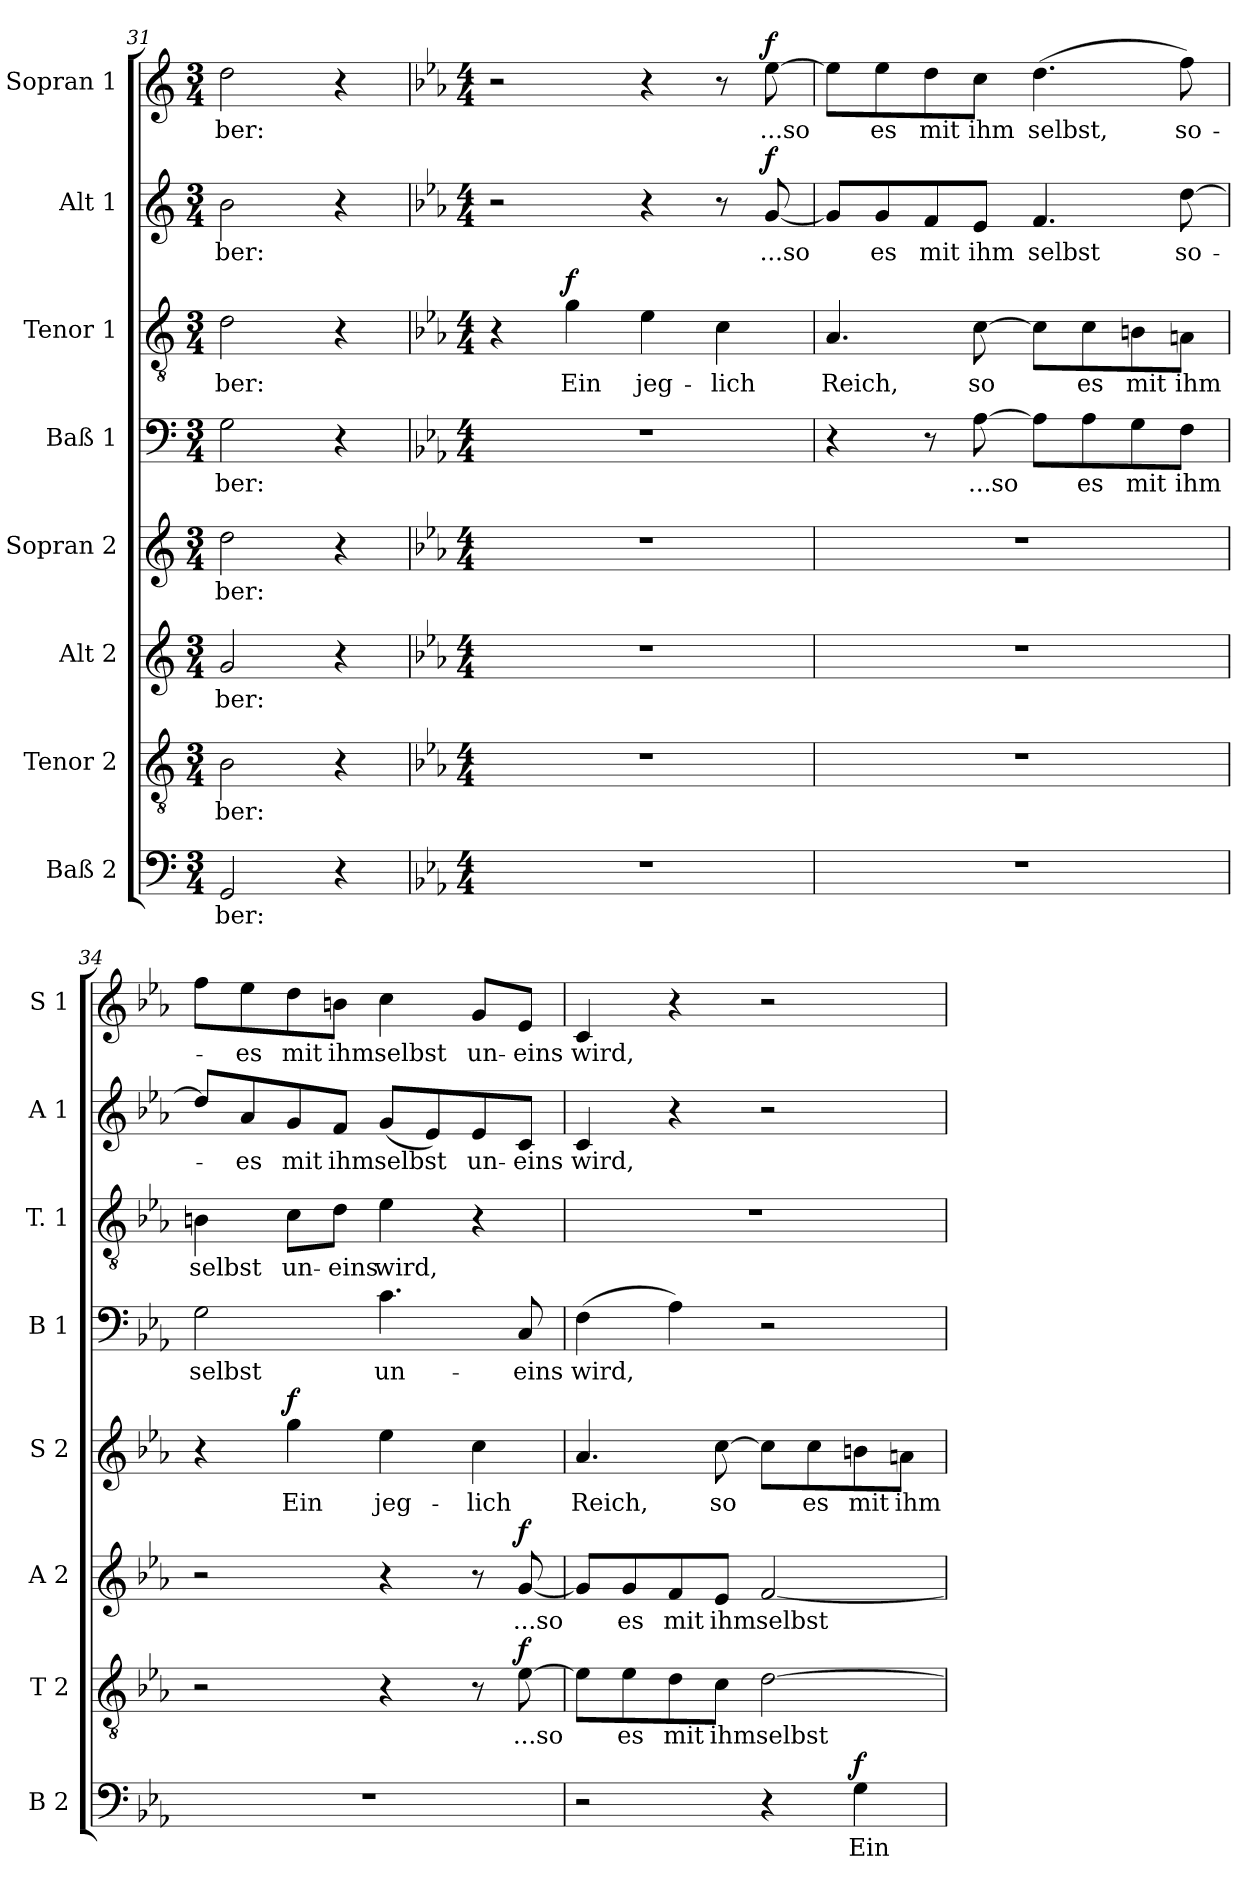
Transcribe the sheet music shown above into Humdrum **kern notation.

**kern	**text	**dynam	**kern	**text	**dynam	**kern	**text	**dynam	**kern	**text	**dynam	**kern	**text	**kern	**text	**dynam	**kern	**text	**dynam	**kern	**text	**dynam
*part8	*part8	*part8	*part7	*part7	*part7	*part6	*part6	*part6	*part5	*part5	*part5	*part4	*part4	*part3	*part3	*part3	*part2	*part2	*part2	*part1	*part1	*part1
*staff8	*staff8	*staff8	*staff7	*staff7	*staff7	*staff6	*staff6	*staff6	*staff5	*staff5	*staff5	*staff4	*staff4	*staff3	*staff3	*staff3	*staff2	*staff2	*staff2	*staff1	*staff1	*staff1
*I"Baß 2	*	*	*I"Tenor 2	*	*	*I"Alt 2	*	*	*I"Sopran 2	*	*	*I"Baß 1	*	*I"Tenor 1	*	*	*I"Alt 1	*	*	*I"Sopran 1	*	*
*I'B 2	*	*	*I'T 2	*	*	*I'A 2	*	*	*I'S 2	*	*	*I'B 1	*	*I'T. 1	*	*	*I'A 1	*	*	*I'S 1	*	*
*clefF4	*	*	*clefGv2	*	*	*clefG2	*	*	*clefG2	*	*	*clefF4	*	*clefGv2	*	*	*clefG2	*	*	*clefG2	*	*
*k[]	*	*	*k[]	*	*	*k[]	*	*	*k[]	*	*	*k[]	*	*k[]	*	*	*k[]	*	*	*k[]	*	*
*M3/4	*	*	*M3/4	*	*	*M3/4	*	*	*M3/4	*	*	*M3/4	*	*M3/4	*	*	*M3/4	*	*	*M3/4	*	*
=31	=31	=31	=31	=31	=31	=31	=31	=31	=31	=31	=31	=31	=31	=31	=31	=31	=31	=31	=31	=31	=31	=31
!	!LO:LY:b	!	!	!LO:LY:b	!	!	!LO:LY:b	!	!	!LO:LY:b	!	!	!LO:LY:b	!	!LO:LY:b	!	!	!LO:LY:b	!	!	!LO:LY:b	!
2GG/	ber:	.	2B\	ber:	.	2g/	ber:	.	2dd\	ber:	.	2G\	ber:	2d\	ber:	.	2b\	ber:	.	2dd\	ber:	.
4r	.	.	4r	.	.	4r	.	.	4r	.	.	4r	.	4r	.	.	4r	.	.	4r	.	.
=32	=32	=32	=32	=32	=32	=32	=32	=32	=32	=32	=32	=32	=32	=32	=32	=32	=32	=32	=32	=32	=32	=32
*k[b-e-a-]	*	*	*k[b-e-a-]	*	*	*k[b-e-a-]	*	*	*k[b-e-a-]	*	*	*k[b-e-a-]	*	*k[b-e-a-]	*	*	*k[b-e-a-]	*	*	*k[b-e-a-]	*	*
*M4/4	*	*	*M4/4	*	*	*M4/4	*	*	*M4/4	*	*	*M4/4	*	*M4/4	*	*	*M4/4	*	*	*M4/4	*	*
1r	.	.	1r	.	.	1r	.	.	1r	.	.	1r	.	4r	.	.	2r	.	.	2r	.	.
!	!	!	!	!	!	!	!	!	!	!	!	!	!	!	!LO:LY:b	!LO:DY:b	!	!	!	!	!	!
.	.	.	.	.	.	.	.	.	.	.	.	.	.	4g\	Ein	f	.	.	.	.	.	.
!	!	!	!	!	!	!	!	!	!	!	!	!	!	!	!LO:LY:b	!	!	!	!	!	!	!
.	.	.	.	.	.	.	.	.	.	.	.	.	.	4e-\	jeg-	.	4r	.	.	4r	.	.
!	!	!	!	!	!	!	!	!	!	!	!	!	!	!	!LO:LY:b	!	!	!	!	!	!	!
.	.	.	.	.	.	.	.	.	.	.	.	.	.	4c\	lich	.	8r	.	.	8r	.	.
!	!	!	!	!	!	!	!	!	!	!	!	!	!	!	!	!	!	!LO:LY:b	!LO:DY:b	!	!LO:LY:b	!LO:DY:b
.	.	.	.	.	.	.	.	.	.	.	.	.	.	.	.	.	[8g/	...so	f	[8ee-\	...so	f
=33	=33	=33	=33	=33	=33	=33	=33	=33	=33	=33	=33	=33	=33	=33	=33	=33	=33	=33	=33	=33	=33	=33
!	!	!	!	!	!	!	!	!	!	!	!	!	!	!	!LO:LY:b	!	!	!	!	!	!	!
1r	.	.	1r	.	.	1r	.	.	1r	.	.	4r	.	4.A-/	Reich,	.	8g/L]	.	.	8ee-\L]	.	.
!	!	!	!	!	!	!	!	!	!	!	!	!	!	!	!	!	!	!LO:LY:b	!	!	!LO:LY:b	!
.	.	.	.	.	.	.	.	.	.	.	.	.	.	.	.	.	8g/	es	.	8ee-\	es	.
!	!	!	!	!	!	!	!	!	!	!	!	!	!	!	!	!	!	!LO:LY:b	!	!	!LO:LY:b	!
.	.	.	.	.	.	.	.	.	.	.	.	8r	.	.	.	.	8f/	mit	.	8dd\	mit	.
!	!	!	!	!	!	!	!	!	!	!	!	!	!LO:LY:b	!	!LO:LY:b	!	!	!LO:LY:b	!	!	!LO:LY:b	!
.	.	.	.	.	.	.	.	.	.	.	.	[8A-\	...so	[8c\	so	.	8e-/J	ihm	.	8cc\J	ihm	.
!	!	!	!	!	!	!	!	!	!	!	!	!	!	!	!	!	!	!LO:LY:b	!	!	!LO:LY:b	!
.	.	.	.	.	.	.	.	.	.	.	.	8A-\L]	.	8c\L]	.	.	4.f/	selbst	.	(>4.dd\	selbst,	.
!	!	!	!	!	!	!	!	!	!	!	!	!	!LO:LY:b	!	!LO:LY:b	!	!	!	!	!	!	!
.	.	.	.	.	.	.	.	.	.	.	.	8A-\	es	8c\	es	.	.	.	.	.	.	.
!	!	!	!	!	!	!	!	!	!	!	!	!	!LO:LY:b	!	!LO:LY:b	!	!	!	!	!	!	!
.	.	.	.	.	.	.	.	.	.	.	.	8G\	mit	8Bn\	mit	.	.	.	.	.	.	.
!	!	!	!	!	!	!	!	!	!	!	!	!	!LO:LY:b	!	!LO:LY:b	!	!	!LO:LY:b	!	!	!LO:LY:b	!
.	.	.	.	.	.	.	.	.	.	.	.	8F\J	ihm	8An\J	ihm	.	[8dd\	so-	.	8ff\)	so-	.
!!LO:PB:g=z
=34	=34	=34	=34	=34	=34	=34	=34	=34	=34	=34	=34	=34	=34	=34	=34	=34	=34	=34	=34	=34	=34	=34
!	!	!	!	!	!	!	!	!	!	!	!	!	!LO:LY:b	!	!LO:LY:b	!	!	!	!	!	!	!
1r	.	.	2r	.	.	2r	.	.	4r	.	.	2G\	selbst	4Bn\	selbst	.	8dd/L]	.	.	8ff\L	.	.
!	!	!	!	!	!	!	!	!	!	!	!	!	!	!	!	!	!	!LO:LY:b	!	!	!LO:LY:b	!
.	.	.	.	.	.	.	.	.	.	.	.	.	.	.	.	.	8a-/	es	.	8ee-\	es	.
!	!	!	!	!	!	!	!	!	!	!LO:LY:b	!LO:DY:b	!	!	!	!LO:LY:b	!	!	!LO:LY:b	!	!	!LO:LY:b	!
.	.	.	.	.	.	.	.	.	4gg\	Ein	f	.	.	8c\L	un-	.	8g/	mit	.	8dd\	mit	.
!	!	!	!	!	!	!	!	!	!	!	!	!	!	!	!LO:LY:b	!	!	!LO:LY:b	!	!	!LO:LY:b	!
.	.	.	.	.	.	.	.	.	.	.	.	.	.	8d\J	eins	.	8f/J	ihm	.	8bn\J	ihm	.
!	!	!	!	!	!	!	!	!	!	!LO:LY:b	!	!	!LO:LY:b	!	!LO:LY:b	!	!	!LO:LY:b	!	!	!LO:LY:b	!
.	.	.	4r	.	.	4r	.	.	4ee-\	jeg-	.	4.c\	un-	4e-\	wird,	.	(<8g/L	selbst	.	4cc\	selbst	.
.	.	.	.	.	.	.	.	.	.	.	.	.	.	.	.	.	8e-/)	.	.	.	.	.
!	!	!	!	!	!	!	!	!	!	!LO:LY:b	!	!	!	!	!	!	!	!LO:LY:b	!	!	!LO:LY:b	!
.	.	.	8r	.	.	8r	.	.	4cc\	lich	.	.	.	4r	.	.	8e-/	un-	.	8g/L	un-	.
!	!	!	!	!LO:LY:b	!LO:DY:b	!	!LO:LY:b	!LO:DY:b	!	!	!	!	!LO:LY:b	!	!	!	!	!LO:LY:b	!	!	!LO:LY:b	!
.	.	.	[8e-\	...so	f	[8g/	...so	f	.	.	.	8C/	eins	.	.	.	8c/J	eins	.	8e-/J	eins	.
=35	=35	=35	=35	=35	=35	=35	=35	=35	=35	=35	=35	=35	=35	=35	=35	=35	=35	=35	=35	=35	=35	=35
!	!	!	!	!	!	!	!	!	!	!LO:LY:b	!	!	!LO:LY:b	!	!	!	!	!LO:LY:b	!	!	!LO:LY:b	!
2r	.	.	8e-\L]	.	.	8g/L]	.	.	4.a-/	Reich,	.	(>4F\	wird,	1r	.	.	4c/	wird,	.	4c/	wird,	.
!	!	!	!	!LO:LY:b	!	!	!LO:LY:b	!	!	!	!	!	!	!	!	!	!	!	!	!	!	!
.	.	.	8e-\	es	.	8g/	es	.	.	.	.	.	.	.	.	.	.	.	.	.	.	.
!	!	!	!	!LO:LY:b	!	!	!LO:LY:b	!	!	!	!	!	!	!	!	!	!	!	!	!	!	!
.	.	.	8d\	mit	.	8f/	mit	.	.	.	.	4A-\)	.	.	.	.	4r	.	.	4r	.	.
!	!	!	!	!LO:LY:b	!	!	!LO:LY:b	!	!	!LO:LY:b	!	!	!	!	!	!	!	!	!	!	!	!
.	.	.	8c\J	ihm	.	8e-/J	ihm	.	[8cc\	so	.	.	.	.	.	.	.	.	.	.	.	.
!	!	!	!	!LO:LY:b	!	!	!LO:LY:b	!	!	!	!	!	!	!	!	!	!	!	!	!	!	!
4r	.	.	[2d\	selbst	.	[2f/	selbst	.	8cc\L]	.	.	2r	.	.	.	.	2r	.	.	2r	.	.
!	!	!	!	!	!	!	!	!	!	!LO:LY:b	!	!	!	!	!	!	!	!	!	!	!	!
.	.	.	.	.	.	.	.	.	8cc\	es	.	.	.	.	.	.	.	.	.	.	.	.
!	!LO:LY:b	!LO:DY:b	!	!	!	!	!	!	!	!LO:LY:b	!	!	!	!	!	!	!	!	!	!	!	!
4G\	Ein	f	.	.	.	.	.	.	8bn\	mit	.	.	.	.	.	.	.	.	.	.	.	.
!	!	!	!	!	!	!	!	!	!	!LO:LY:b	!	!	!	!	!	!	!	!	!	!	!	!
.	.	.	.	.	.	.	.	.	8an\J	ihm	.	.	.	.	.	.	.	.	.	.	.	.
=	=	=	=	=	=	=	=	=	=	=	=	=	=	=	=	=	=	=	=	=	=	=
*-	*-	*-	*-	*-	*-	*-	*-	*-	*-	*-	*-	*-	*-	*-	*-	*-	*-	*-	*-	*-	*-	*-
